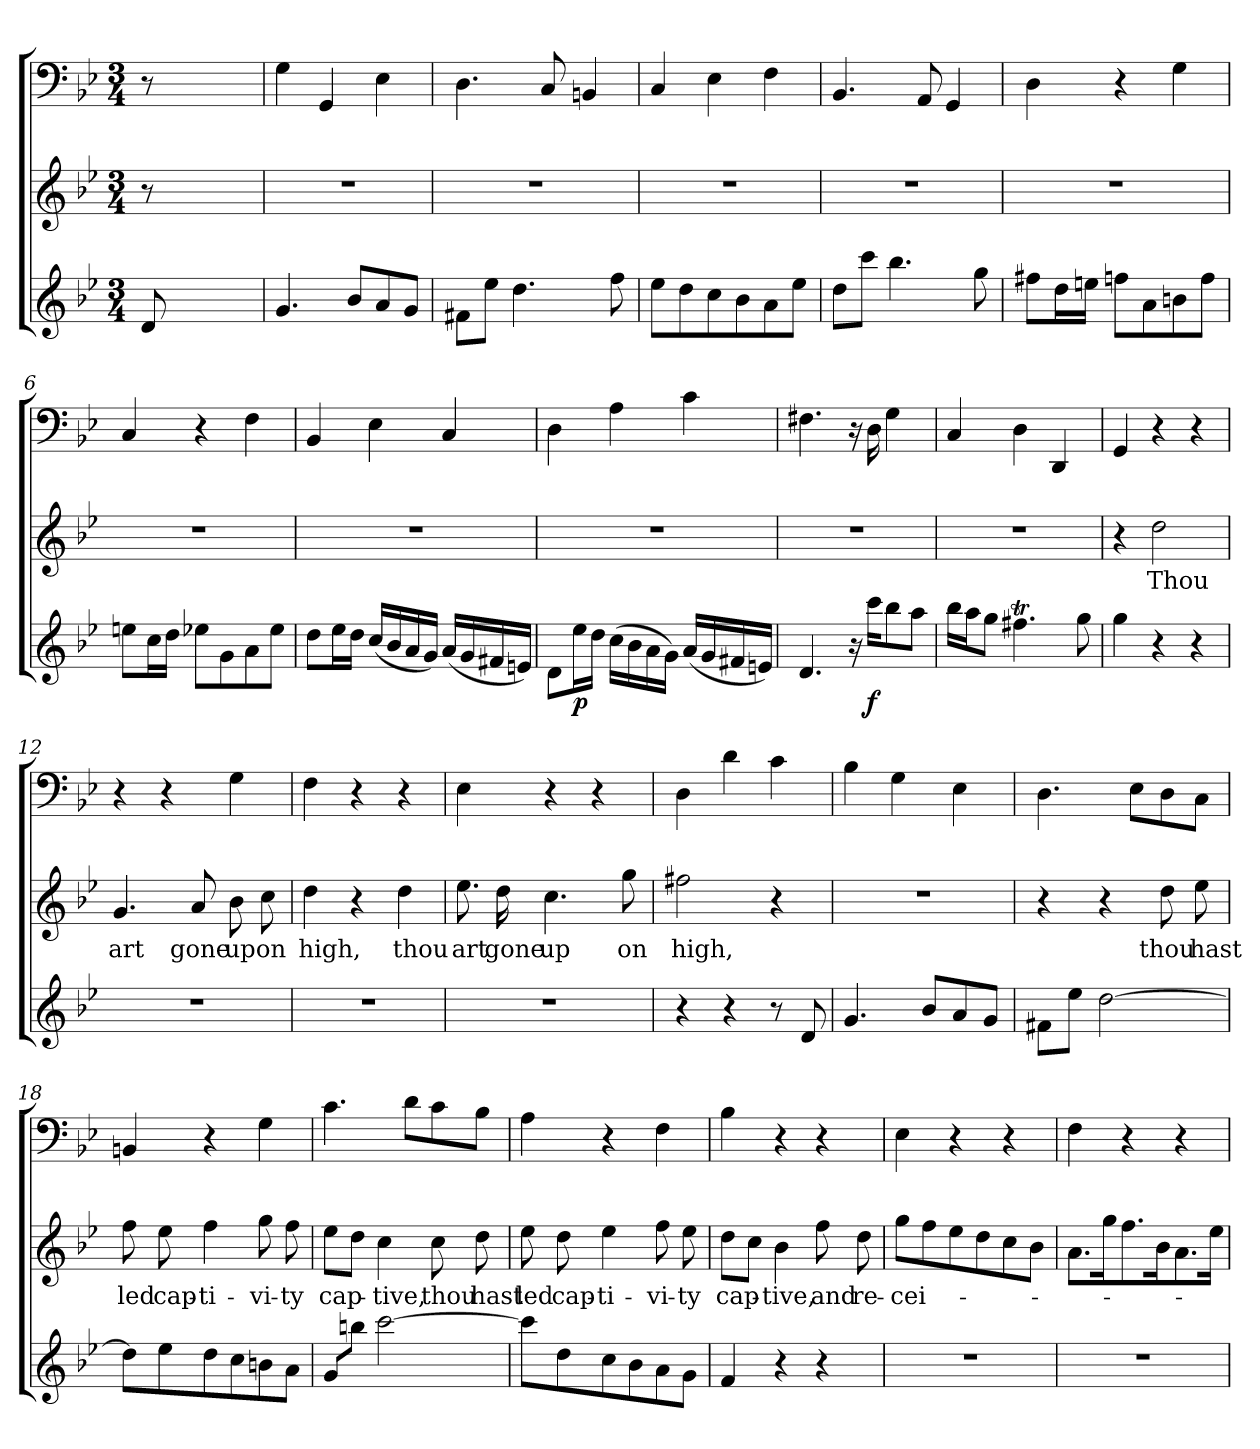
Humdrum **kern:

**kern	**dynam	**kern	**text	**kern
*part3	*part3	*part2	*part2	*part1
*staff3	*staff3	*staff2	*staff2	*staff1
*clefG2	*	*clefG2	*	*clefF4
*k[b-e-]	*	*k[b-e-]	*	*k[b-e-]
*g:	*	*g:	*	*g:
*M3/4	*	*M3/4	*	*M3/4
=	=	=	=	=
8d/	.	8r	.	8r
2ryy	.	2ryy	.	2ryy
8ryy	.	8ryy	.	8ryy
=1	=1	=1	=1	=1
4.g/	.	2.r	.	4G\
.	.	.	.	4GG/
8b-/L	.	.	.	.
8a/	.	.	.	4E-\
8g/J	.	.	.	.
=2	=2	=2	=2	=2
8f#X\L	.	2.r	.	4.D\
8ee-\J	.	.	.	.
4.dd\	.	.	.	.
.	.	.	.	8C/
.	.	.	.	4BBn/
8ff\	.	.	.	.
=3	=3	=3	=3	=3
8ee-\L	.	2.r	.	4C/
8dd\	.	.	.	.
8cc\	.	.	.	4E-\
8b-\	.	.	.	.
8a\	.	.	.	4F\
8ee-\J	.	.	.	.
=4	=4	=4	=4	=4
8dd\L	.	2.r	.	4.BB-/
8ccc\J	.	.	.	.
4.bb-\	.	.	.	.
.	.	.	.	8AA/
.	.	.	.	4GG/
8gg\	.	.	.	.
=5	=5	=5	=5	=5
8ff#X\L	.	2.r	.	4D\
16dd\L	.	.	.	.
16een\JJ	.	.	.	.
8ffn\L	.	.	.	4r
8a\	.	.	.	.
8bn\	.	.	.	4G\
8ff\J	.	.	.	.
=6	=6	=6	=6	=6
8een\L	.	2.r	.	4C/
16cc\L	.	.	.	.
16dd\JJ	.	.	.	.
8ee-X\L	.	.	.	4r
8g\	.	.	.	.
8a\	.	.	.	4F\
8ee-\J	.	.	.	.
=7	=7	=7	=7	=7
8dd\L	.	2.r	.	4BB-/
16ee-\L	.	.	.	.
16dd\JJ	.	.	.	.
(16cc/LL	.	.	.	4E-\
16b-/	.	.	.	.
16a/	.	.	.	.
16g/JJ)	.	.	.	.
(16a/LL	.	.	.	4C/
16g/	.	.	.	.
16f#X/	.	.	.	.
16en/JJ)	.	.	.	.
=8	=8	=8	=8	=8
8d/L	.	2.r	.	4D\
16ee-\L	p	.	.	.
16dd\JJ	.	.	.	.
(16cc\LL	.	.	.	4A\
16b-\	.	.	.	.
16a\	.	.	.	.
16g\JJ)	.	.	.	.
(16a/LL	.	.	.	4c\
16g/	.	.	.	.
16f#X/	.	.	.	.
16en/JJ)	.	.	.	.
=9	=9	=9	=9	=9
4.d/	.	2.r	.	4.F#X\
16r	.	.	.	16r
16ccc\KL	f	.	.	16D\
8bb-\	.	.	.	4G\
8aa\J	.	.	.	.
=10	=10	=10	=10	=10
16bb-\LL	.	2.r	.	4C/
16aa\J	.	.	.	.
8gg\J	.	.	.	.
4.ff#Xt\	.	.	.	4D\
.	.	.	.	4DD/
8gg\	.	.	.	.
=11	=11	=11	=11	=11
4gg\	.	4r	.	4GG/
4r	.	2dd\	Thou	4r
4r	.	.	.	4r
=12	=12	=12	=12	=12
2.r	.	4.g/	art	4r
.	.	.	.	4r
.	.	8a/	gone	.
.	.	8b-\	up	4G\
.	.	8cc\	on	.
=13	=13	=13	=13	=13
2.r	.	4dd\	high,	4F\
.	.	4r	.	4r
.	.	4dd\	thou	4r
=14	=14	=14	=14	=14
2.r	.	8.ee-\	art	4E-\
.	.	16dd\	gone	.
.	.	4.cc\	up	4r
.	.	.	.	4r
.	.	8gg\	on	.
=15	=15	=15	=15	=15
4r	.	2ff#X\	high,	4D\
4r	.	.	.	4d\
8r	.	4r	.	4c\
8d/	.	.	.	.
=16	=16	=16	=16	=16
4.g/	.	2.r	.	4B-\
.	.	.	.	4G\
8b-/L	.	.	.	.
8a/	.	.	.	4E-\
8g/J	.	.	.	.
=17	=17	=17	=17	=17
8f#X\L	.	4r	.	4.D\
8ee-\J	.	.	.	.
[2dd\	.	4r	.	.
.	.	.	.	8E-\L
.	.	8dd\	thou	8D\
.	.	8ee-\	hast	8C\J
=18	=18	=18	=18	=18
8dd\L]	.	8ff\	led	4BBn/
8ee-\	.	8ee-\	cap-	.
8dd\	.	4ff\	-ti-	4r
8cc\	.	.	.	.
8bn\	.	8gg\	-vi-	4G\
8a\J	.	8ff\	-ty	.
=19	=19	=19	=19	=19
8g/L	.	8ee-\L	cap-	4.c\
8bbn\J	.	8dd\J	.	.
[2ccc\	.	4cc\	-tive,	.
.	.	.	.	8d\L
.	.	8cc\	thou	8c\
.	.	8dd\	hast	8B-\J
=20	=20	=20	=20	=20
8ccc\L]	.	8ee-\	led	4A\
8dd\	.	8dd\	cap-	.
8cc\	.	4ee-\	-ti-	4r
8b-\	.	.	.	.
8a\	.	8ff\	-vi-	4F\
8g\J	.	8ee-\	-ty	.
=21	=21	=21	=21	=21
4f/	.	8dd\L	cap-	4B-\
.	.	8cc\J	.	.
4r	.	4b-\	-tive,	4r
4r	.	8ff\	and	4r
.	.	8dd\	re-	.
=22	=22	=22	=22	=22
2.r	.	8gg\L	-cei-	4E-\
.	.	8ff\	.	.
.	.	8ee-\	.	4r
.	.	8dd\	.	.
.	.	8cc\	.	4r
.	.	8b-\J	.	.
=23	=23	=23	=23	=23
2.r	.	8.a\L	.	4F\
.	.	16gg\K	.	.
.	.	8.ff\	.	4r
.	.	16b-\K	.	.
.	.	8.a\	.	4r
.	.	16ee-\Jk	.	.
=	=	=	=	=
*-	*-	*-	*-	*-
